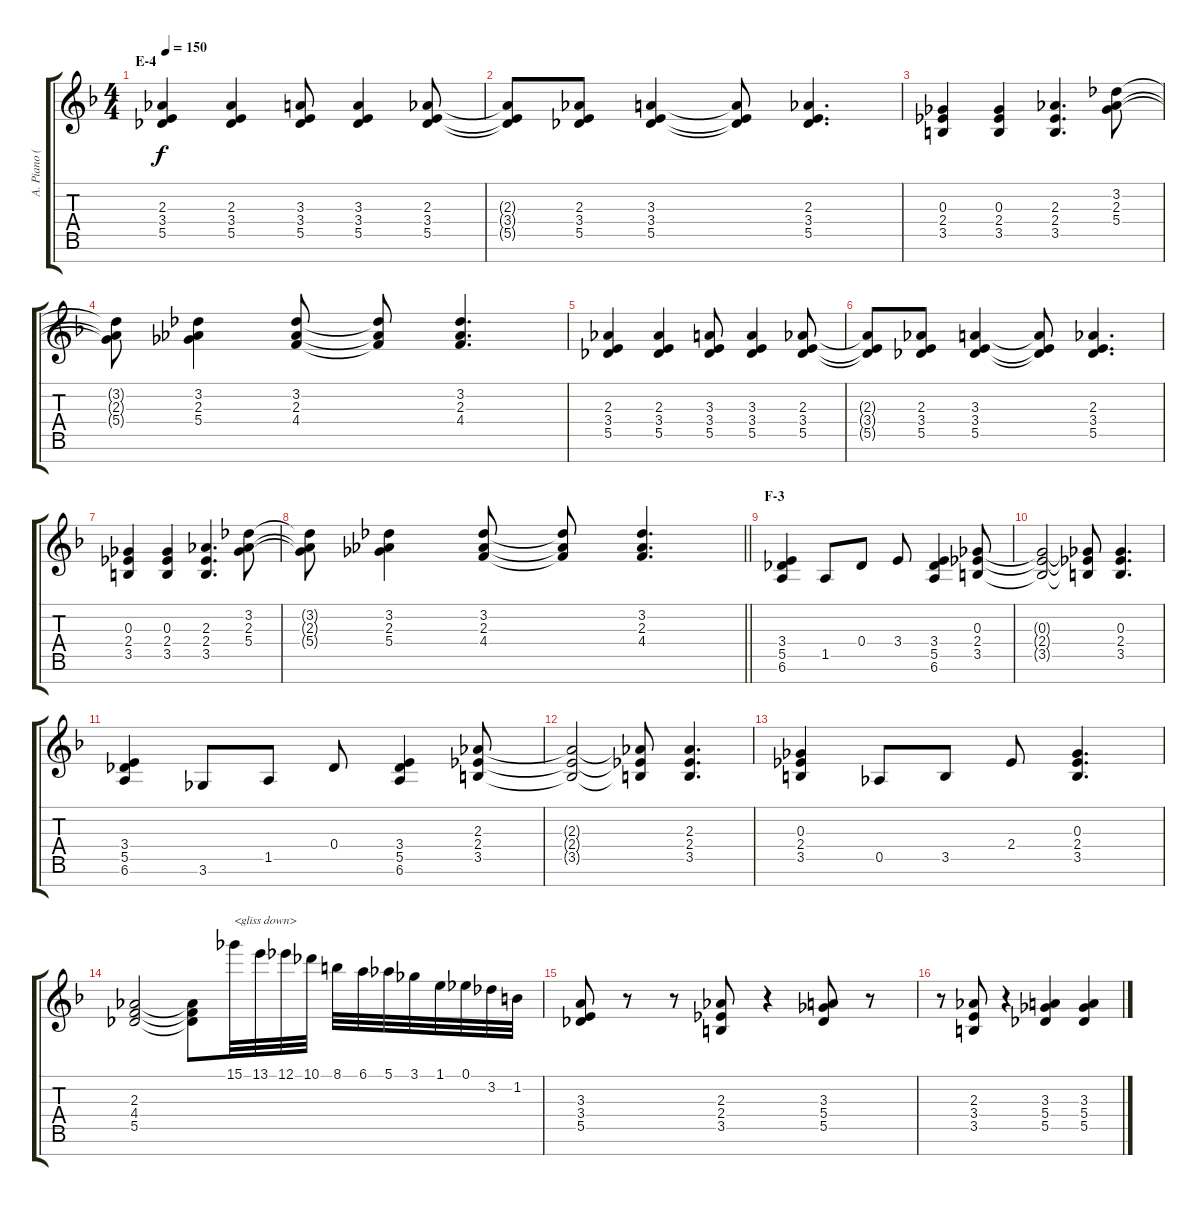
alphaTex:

\track ("A. Piano (Right Hand)" "A. Piano (") {instrument acousticgrandpiano}
\staff {score tabs}
\tuning (Eb5 Bb4 Gb4 Db4 Ab3 Eb3 Bb2) {hide}
\ts (4 4)
\section ("" "E-4")
\tempo 150
\clef g2
\ks f
(2.3 3.4 5.5).4{dy f} (2.3 3.4 5.5).4 (3.3 3.4 5.5).8 (3.3 3.4 5.5).4 (2.3 3.4 5.5).8 |
(2.3{t} 3.4{t} 5.5{t}).8 (2.3 3.4 5.5).8 (3.3 3.4 5.5).4 (3.3{t} 3.4{t} 5.5{t}).8 (2.3 3.4 5.5).4{d} |
(0.3 2.4 3.5).4 (0.3 2.4 3.5).4 (2.3 2.4 3.5).4{d} (3.2 2.3 5.4).8 |
(3.2{t} 2.3{t} 5.4{t}).8 (3.2 2.3 5.4).4 (3.2 2.3 4.4).8 (3.2{t} 2.3{t} 4.4{t}).8 (3.2 2.3 4.4).4{d} |
(2.3 3.4 5.5).4 (2.3 3.4 5.5).4 (3.3 3.4 5.5).8 (3.3 3.4 5.5).4 (2.3 3.4 5.5).8 |
(2.3{t} 3.4{t} 5.5{t}).8 (2.3 3.4 5.5).8 (3.3 3.4 5.5).4 (3.3{t} 3.4{t} 5.5{t}).8 (2.3 3.4 5.5).4{d} |
(0.3 2.4 3.5).4 (0.3 2.4 3.5).4 (2.3 2.4 3.5).4{d} (3.2 2.3 5.4).8 |
\barLineRight lightlight
(3.2{t} 2.3{t} 5.4{t}).8 (3.2 2.3 5.4).4 (3.2 2.3 4.4).8 (3.2{t} 2.3{t} 4.4{t}).8 (3.2 2.3 4.4).4{d} |
\section ("" "F-3")
(3.4 5.5 6.6).4 1.5.8 0.4.8 3.4.8 (3.4 5.5 6.6).4 (0.3 2.4 3.5).8 |
(0.3{t} 2.4{t} 3.5{t}).2 (0.3{t} 2.4{t} 3.5{t}).8 (0.3 2.4 3.5).4{d} |
(3.4 5.5 6.6).4 3.6.8 1.5.8 0.4.8 (3.4 5.5 6.6).4 (2.3 2.4 3.5).8 |
(2.3{t} 2.4{t} 3.5{t}).2 (2.3{t} 2.4{t} 3.5{t}).8 (2.3 2.4 3.5).4{d} |
(0.3 2.4 3.5).4 0.5.8 3.5.8 2.4.8 (0.3 2.4 3.5).4{d} |
(2.3 4.4 5.5).2 (2.3{t} 4.4{t} 5.5{t}).8 15.1.32{txt "<gliss down>"} 13.1.32 12.1.32 10.1.32 8.1.32 6.1.32 5.1.32 3.1.32 1.1.32 0.1.32 3.2.32 1.2.32 |
(3.3 3.4 5.5).8 r.8 r.8 (2.3 2.4 3.5).8 r.4 (3.3 5.4 5.5).8 r.8 |
r.8 (2.3 3.4 3.5).8 r.4 (3.3 5.4 5.5).4 (3.3 5.4 5.5).4
